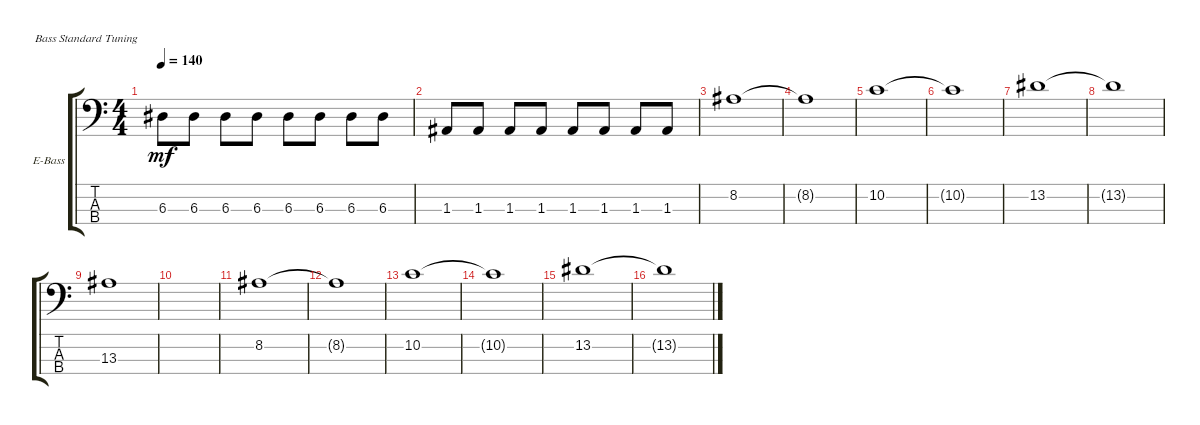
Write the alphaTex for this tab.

\defaultSystemsLayout 4
\bracketExtendMode groupsimilarinstruments
\firstSystemTrackNameOrientation horizontal
\otherSystemsTrackNameOrientation horizontal
\track ("Electric Bass" "E-Bass") {instrument electricbassfinger}
\staff {score tabs}
\tuning (G2 D2 A1 E1)
\ts (4 4)
\tempo 140
\clef f4
\scale
0.333333
\ks c
6.3.8{dy mf} 6.3.8 6.3.8 6.3.8 6.3.8 6.3.8 6.3.8 6.3.8 |
\scale
0.333333 1.3.8 1.3.8 1.3.8 1.3.8 1.3.8 1.3.8 1.3.8 1.3.8 |
\scale
0.333333 8.2.1 |
\scale
0.333333 8.2{t}.1 |
\scale
0.333333 10.2.1 |
\scale
0.333333 10.2{t}.1 |
\scale
0.333333 13.2.1 |
\scale
0.333333 13.2{t}.1 |
\scale
0.333333 13.3.1 |
\scale
0.333333 |
\scale
0.333333 8.2.1 |
\scale
0.333333 8.2{t}.1 |
\scale
0.333333 10.2.1 |
\scale
0.333333 10.2{t}.1 |
\scale
0.333333 13.2.1 |
\scale
0.333333 13.2{t}.1
